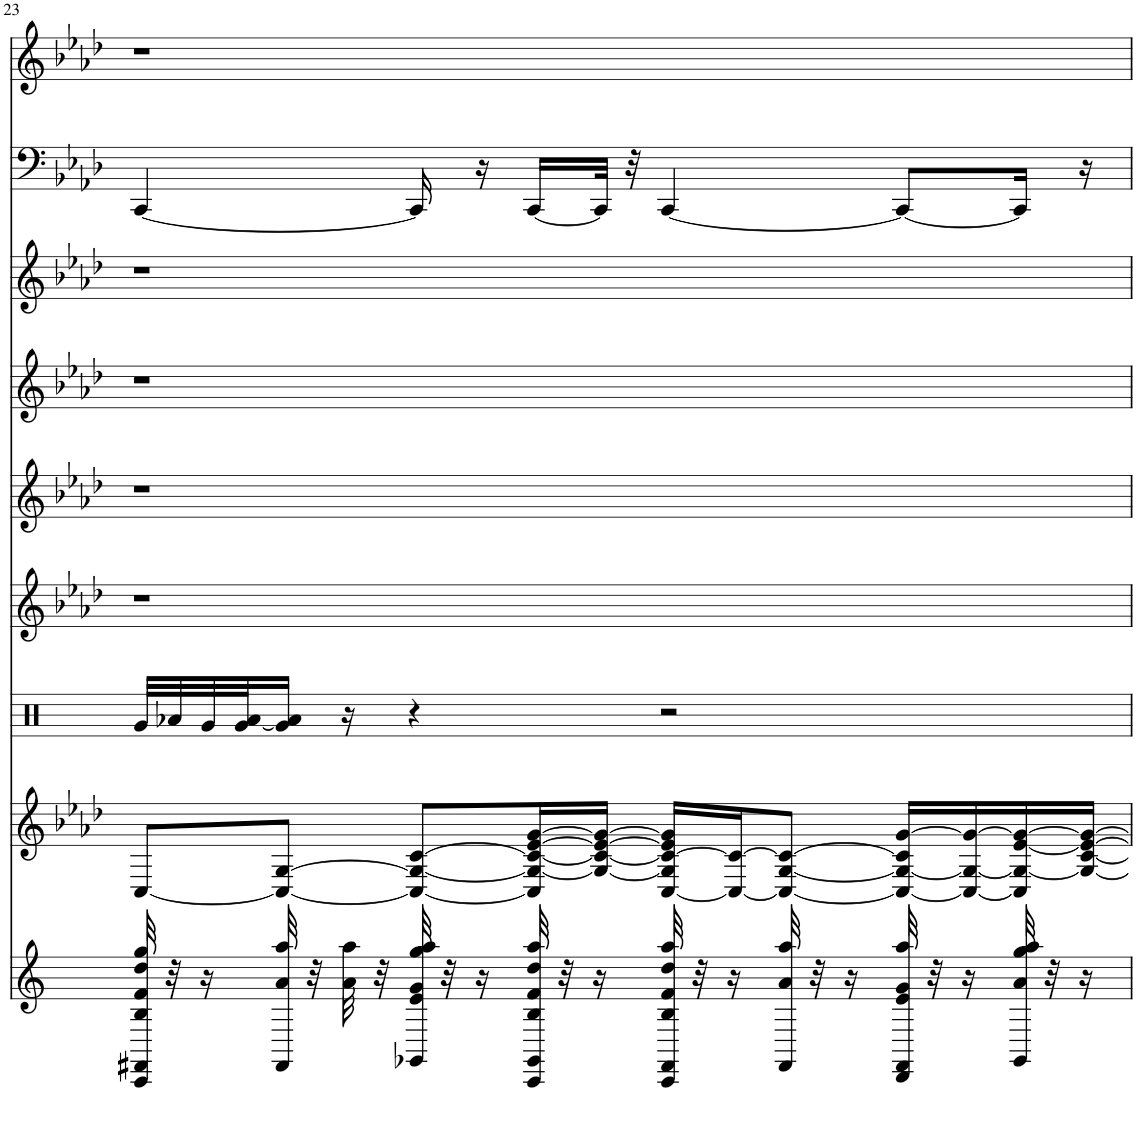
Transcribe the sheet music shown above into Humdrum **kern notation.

**kern	**kern	**kern	**kern	**kern	**kern	**kern	**kern	**kern
*part9	*part8	*part7	*part6	*part5	*part4	*part3	*part2	*part1
*staff9	*staff8	*staff7	*staff6	*staff5	*staff4	*staff3	*staff2	*staff1
*I"StringInstrument	*I"Electric Guitar	*I"StringInstrument	*I"StringInstrument	*I"Pan Flute	*I"Piano	*I"StringInstrument	*I"Electric Bass	*I"AKSAM&quot;GUNESI&quot;DOGDU
*I'Str	*I'Elec Gtr	*I'Str	*I'Str	*I'P Fl	*I'Pno	*I'Str	*I'Elec b	*
!!LO:PB:g=z
*clefG2	*clefG2	*clefX	*clefG2	*clefG2	*clefG2	*clefG2	*clefF4	*clefG2
*k[]	*k[b-e-a-d-]	*k[]	*k[b-e-a-d-]	*k[b-e-a-d-]	*k[b-e-a-d-]	*k[b-e-a-d-]	*k[b-e-a-d-]	*k[b-e-a-d-]
*M4/4	*M4/4	*M4/4	*M4/4	*M4/4	*M4/4	*M4/4	*M4/4	*M4/4
=23	=23	=23	=23	=23	=23	=23	=23	=23
32CC/ 32FF#X/ 32B/ 32f/ 32dd/ 32gg/	[8C/L	32g/LLL	1r	1r	1r	1r	[4CC/	1r
32r	.	32a-X/	.	.	.	.	.	.
16r	.	32g/	.	.	.	.	.	.
.	.	[32g/ 32a/J	.	.	.	.	.	.
32FF#/ 32a/ 32aa/	8C/_ [8G/J	16g/] 16a/JJ	.	.	.	.	.	.
32r	.	.	.	.	.	.	.	.
32a\ 32aa\	.	16r	.	.	.	.	.	.
32r	.	.	.	.	.	.	.	.
32GG-X/ 32e/ 32g/ 32gg/ 32aa/	8C/_ 8G/_ [8c/L	4r	.	.	.	.	16CC/]	.
32r	.	.	.	.	.	.	.	.
16r	.	.	.	.	.	.	16r	.
32CC/ 32GG-/ 32B/ 32f/ 32dd/ 32aa/	16C/] 16G/_ 16c/_ [16e-/ [16g/L	.	.	.	.	.	[16CC/LL	.
32r	.	.	.	.	.	.	.	.
16r	16G/_ 16c/_ 16e-/_ 16g/_JJ	.	.	.	.	.	32CC/JJk]	.
.	.	.	.	.	.	.	32r	.
32CC/ 32FF#/ 32B/ 32f/ 32dd/ 32aa/	[16C/ 16G/] 16c/_ 16e-/] 16g/]LL	2r	.	.	.	.	[4CC/	.
32r	.	.	.	.	.	.	.	.
16r	16C/_ 16c/_J	.	.	.	.	.	.	.
32FF#/ 32a/ 32aa/	8C/_ [8G/ 8c/_J	.	.	.	.	.	.	.
32r	.	.	.	.	.	.	.	.
16r	.	.	.	.	.	.	.	.
32DD/ 32FF#/ 32e/ 32g/ 32aa/	16C/_ 16G/_ 16c/] [16g/LL	.	.	.	.	.	8CC/L_	.
32r	.	.	.	.	.	.	.	.
16r	16C/_ 16G/_ 16g/_	.	.	.	.	.	.	.
32GG-/ 32a/ 32gg/ 32aa/	16C/] 16G/_ [16e-/ 16g/_	.	.	.	.	.	16CC/Jk]	.
32r	.	.	.	.	.	.	.	.
16r	16G/_ [16c/ 16e-/_ 16g/_JJ	.	.	.	.	.	16r	.
=	=	=	=	=	=	=	=	=
*-	*-	*-	*-	*-	*-	*-	*-	*-
